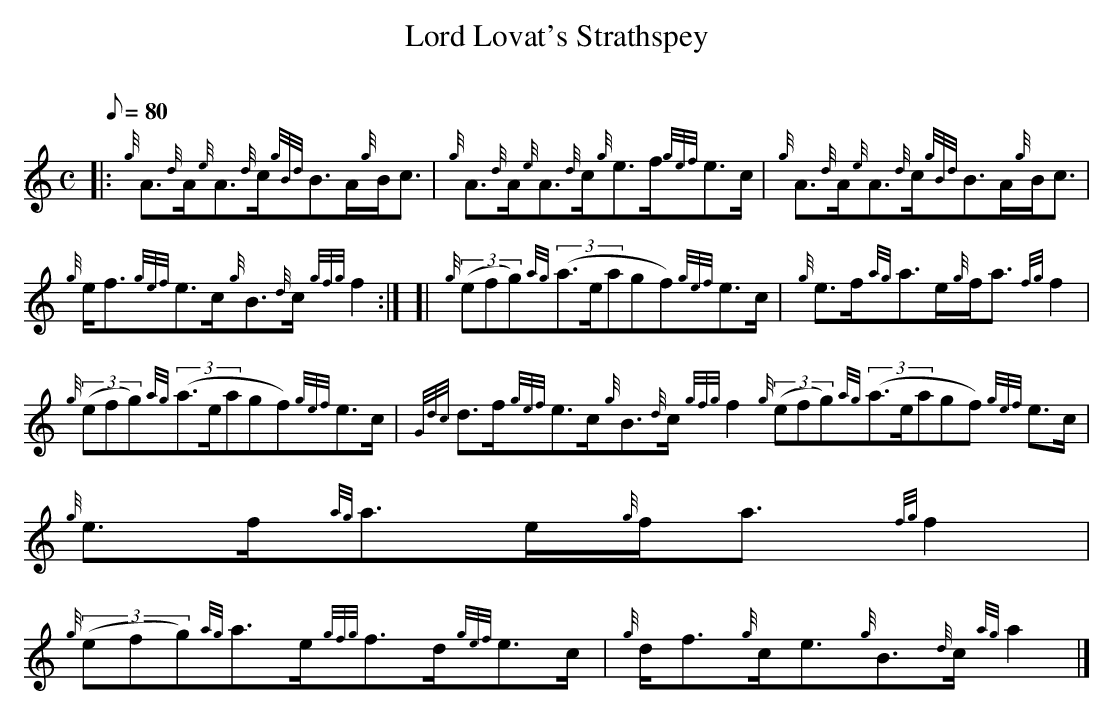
X:1
T:Lord Lovat's Strathspey
M:C
L:1/8
Q:80
C:
K:HP
|: {g}A3/2{d}A/2{e}A3/2{d}c/2{gBd}B3/2A/2{g}B/2c3/2|
{g}A3/2{d}A/2{e}A3/2{d}c/2{g}e3/2f/2{gef}e3/2c/2|
{g}A3/2{d}A/2{e}A3/2{d}c/2{gBd}B3/2A/2{g}B/2c3/2|  !
{g}e/2f3/2{gef}e3/2c/2{g}B3/2{d}c/2{gfg}f2:| [|
{g}((3efg){ag}((3a3/2e/2agf){gef}e3/2c/2|
{g}e3/2f/2{ag}a3/2e/2{g}f/2a3/2{fg}f2|  !
{g}((3efg){ag}((3a3/2e/2agf){gef}e3/2c/2|
{Gdc}d3/2f/2{gef}e3/2c/2{g}B3/2{d}c/2{gfg}f2{g}((3efg){ag}((3a3/2e/2agf)
{gef}e3/2c/2|
{g}e3/2f/2{ag}a3/2e/2{g}f/2a3/2{fg}f2|  !
{g}((3efg){ag}a3/2e/2{gfg}f3/2d/2{gef}e3/2c/2|
{g}d/2f3/2{g}c/2e3/2{g}B3/2{d}c/2{ag}a2|]
